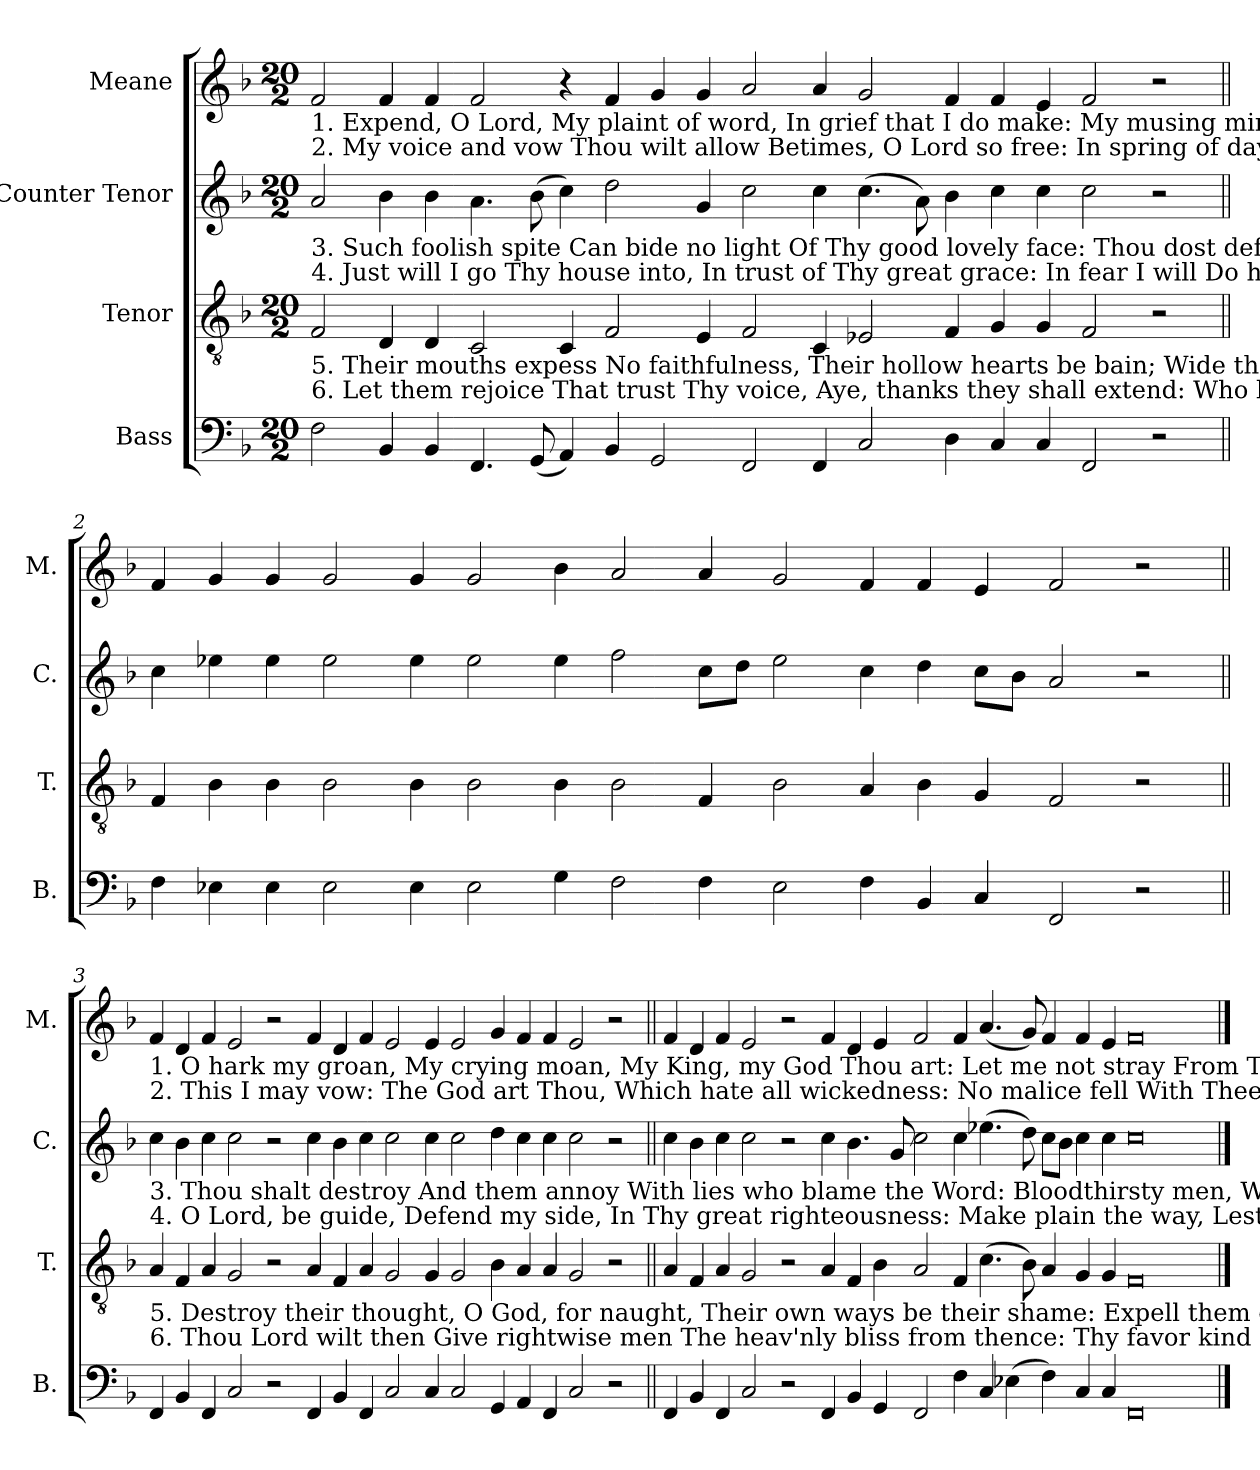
**kern	**kern	**kern	**kern
*part4	*part3	*part2	*part1
*staff4	*staff3	*staff2	*staff1
*I"Bass	*I"Tenor	*I"Counter Tenor	*I"Meane
*I'B.	*I'T.	*I'C.	*I'M.
*clefF4	*clefGv2	*clefG2	*clefG2
*k[b-]	*k[b-]	*k[b-]	*k[b-]
*M20/2	*M20/2	*M20/2	*M20/2
=1	=1	=1	=1
!	!	!	!LO:TX:b:t=1. Expend, O Lord,  My plaint of word, In grief that I do make&colon;  My musing mind, Recount most kind; Give ear for Thine own sake.
!	!	!	!LO:TX:b:t=2. My voice and vow   Thou wilt allow  Betimes, O Lord so free&colon;     In spring of day,   I will Thee pray,  And shall look up to Thee.
!	!	!LO:TX:b:t=3. Such foolish spite  Can bide no light   Of Thy good lovely face&colon;   Thou dost defy   Their vanity,   Who wickedness embrace.	!
!	!	!LO:TX:b:t=4. Just will I go        Thy house into,  In trust of Thy great grace&colon;     In fear I will         Do honor still,   Against that  holy place.	!
!	!LO:TX:b:t=5. Their mouths expess No faithfulness, Their hollow hearts be bain; Wide throat they have As open grave, Their tongue but lies do fain.	!	!
!	!LO:TX:b:t=6. Let them rejoice That trust Thy voice, Aye, thanks they shall extend&colon; Who love Thy name shall joy the same, Thou dost to them defend.	!	!
2F\	2F/	2a/	2f/
4BB-/	4D/	4b-\	4f/
4BB-/	4D/	4b-\	4f/
4.FF/	2C/	4.a\	2f/
(8GG/	.	(8b-\	.
4AA/)	4C/	4cc\)	4r
4BB-/	2F/	2dd\	4f/
2GG/	.	.	4g/
.	4E/	4g/	4g/
2FF/	2F/	2cc\	2a/
4FF/	4C/	4cc\	4a/
2C/	2E-X/	(4.cc\	2g/
.	.	8a\)	.
4D\	4F/	4b-\	4f/
4C/	4G/	4cc\	4f/
4C/	4G/	4cc\	4e/
2FF/	2F/	2cc\	2f/
2r	2r	2r	2r
=2||	=2||	=2||	=2||
4F\	4F/	4cc\	4f/
4E-X\	4B-\	4ee-X\	4g/
4E-\	4B-\	4ee-\	4g/
2E-\	2B-\	2ee-\	2g/
4E-\	4B-\	4ee-\	4g/
2E-\	2B-\	2ee-\	2g/
4G\	4B-\	4ee-\	4b-\
2F\	2B-\	2ff\	2a/
4F\	4F/	8cc\L	4a/
.	.	8dd\J	.
2E-\	2B-\	2ee-\	2g/
4F\	4A/	4cc\	4f/
4BB-/	4B-\	4dd\	4f/
4C/	4G/	8cc\L	4e/
.	.	8b-\J	.
2FF/	2F/	2a/	2f/
2r	2r	2r	2r
=3||	=3||	=3||	=3||
!	!	!	!LO:TX:b:t=1. O hark my groan,  My crying moan, My King, my God Thou art&colon;  Let me not stray  From Thee alway,   To   Thee       I   pray  in  heart.
!	!	!	!LO:TX:b:t=2. This I may vow&colon;  The God art Thou, Which hate all wickedness&colon;  No malice fell    With Thee can dwell,  Thou  lov'st  no   cruelness.
!	!	!LO:TX:b:t=3. Thou shalt destroy And them annoy With lies who blame the Word&colon; Bloodthirsty men, Which crafty run, The Lord hath them abhorred.	!
!	!	!LO:TX:b:t=4. O Lord, be guide,  Defend my side,  In Thy great righteousness&colon;  Make plain the way,  Lest I go stray,     My foes shall brag the less.	!
!	!LO:TX:b:t=5. Destroy their thought, O God, for naught, Their own ways be their shame&colon; Expell them out in lies so shout Who thus blaspheme Thy name.	!	!
!	!LO:TX:b:t=6. Thou Lord wilt then Give rightwise men The heav'nly bliss from thence&colon; Thy favor kind   Is not behind, As them with shield to fence.	!	!
4FF/	4A/	4cc\	4f/
4BB-/	4F/	4b-\	4d/
4FF/	4A/	4cc\	4f/
2C/	2G/	2cc\	2e/
2r	2r	2r	2r
4FF/	4A/	4cc\	4f/
4BB-/	4F/	4b-\	4d/
4FF/	4A/	4cc\	4f/
2C/	2G/	2cc\	2e/
4C/	4G/	4cc\	4e/
2C/	2G/	2cc\	2e/
4GG/	4B-\	4dd\	4g/
4AA/	4A/	4cc\	4f/
4FF/	4A/	4cc\	4f/
2C/	2G/	2cc\	2e/
2r	2r	2r	2r
=4||	=4||	=4||	=4||
4FF/	4A/	4cc\	4f/
4BB-/	4F/	4b-\	4d/
4FF/	4A/	4cc\	4f/
2C/	2G/	2cc\	2e/
2r	2r	2r	2r
4FF/	4A/	4cc\	4f/
4BB-/	4F/	4.b-\	4d/
4GG/	4B-\	.	4e/
.	.	8g/	.
2FF/	2A/	2cc\	2f/
4F\	4F/	4cc\	4f/
4C/	(4.c\	(4.ee-X\	(4.a/
(4E-X\	.	.	.
.	8B-\)	8dd\)	8g/)
4F\)	4A/	8cc\L	4f/
.	.	8b-\J	.
4C/	4G/	4cc\	4f/
4C/	4G/	4cc\	4e/
0FF	0F	0cc	0f
==	==	==	==
*-	*-	*-	*-
